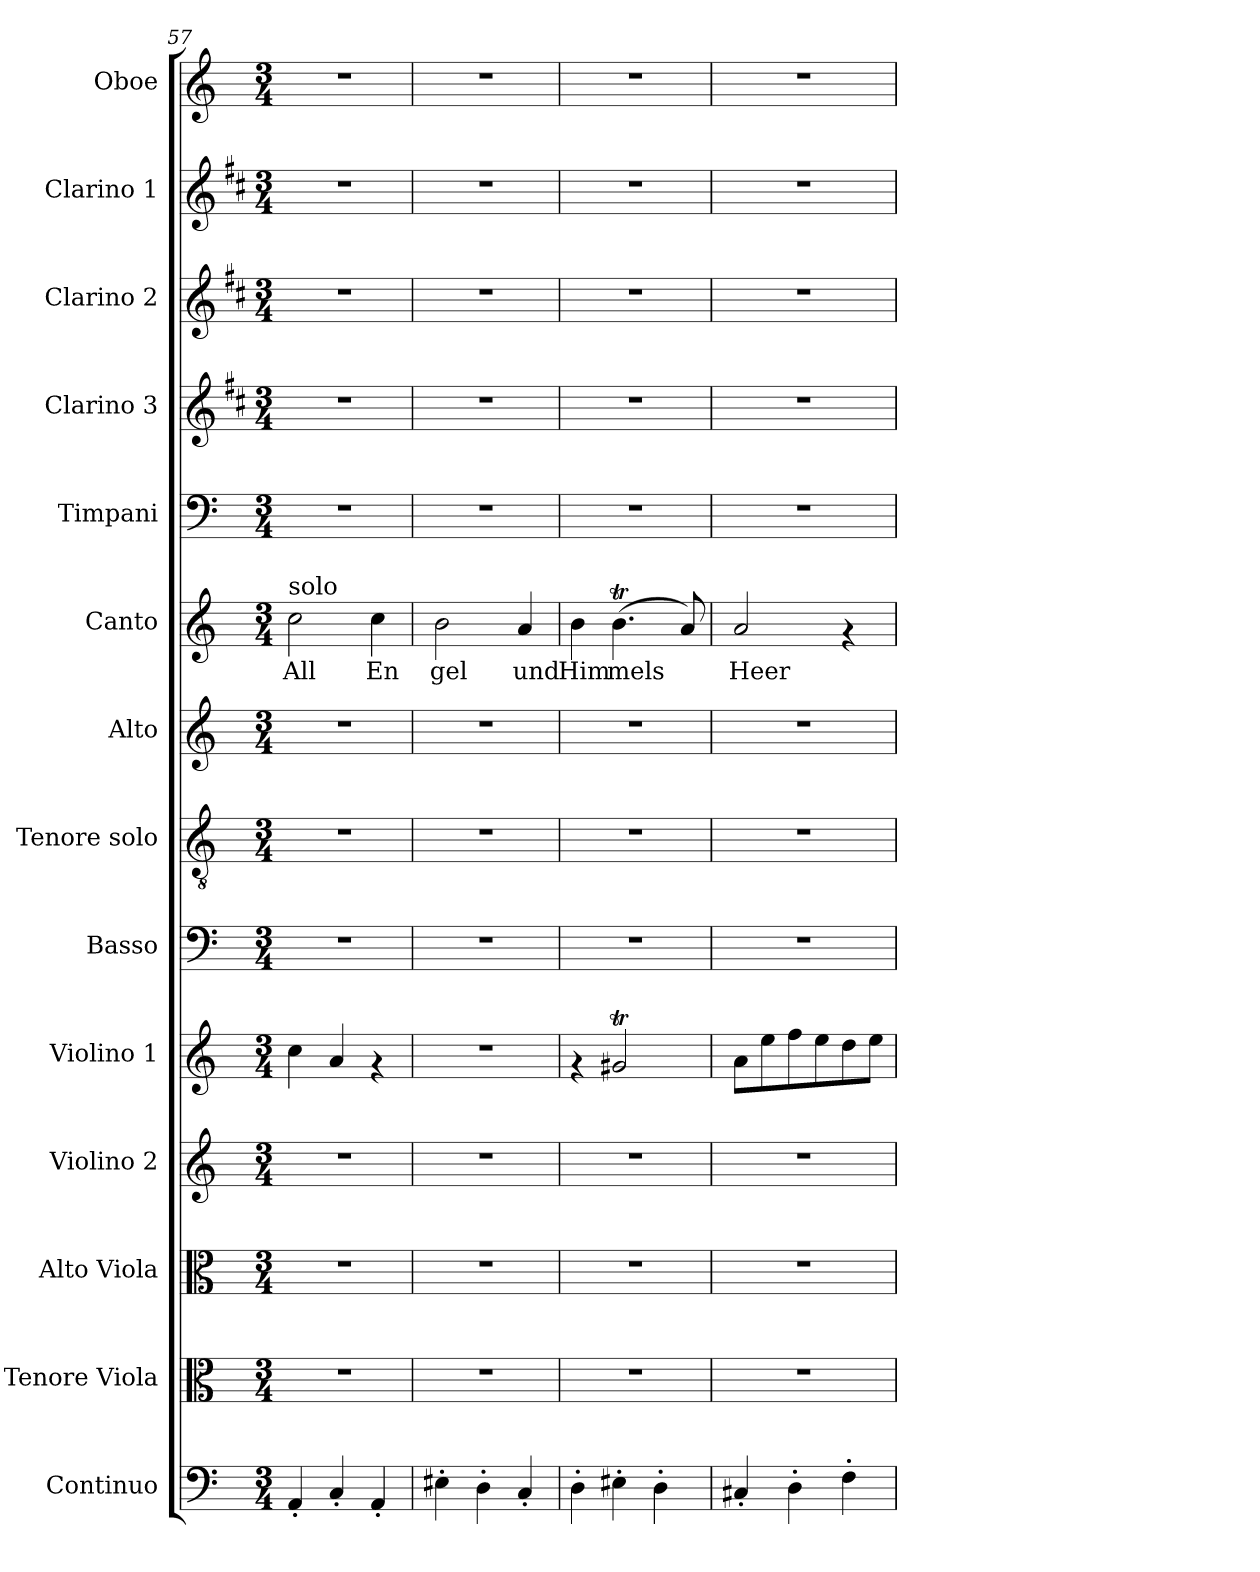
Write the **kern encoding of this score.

**kern	**kern	**kern	**kern	**kern	**kern	**kern	**kern	**kern	**text	**kern	**kern	**kern	**kern	**kern
*part14	*part13	*part12	*part11	*part10	*part9	*part8	*part7	*part6	*part6	*part5	*part4	*part3	*part2	*part1
*staff14	*staff13	*staff12	*staff11	*staff10	*staff9	*staff8	*staff7	*staff6	*staff6	*staff5	*staff4	*staff3	*staff2	*staff1
*I"Continuo	*I"Tenore Viola	*I"Alto Viola	*I"Violino 2	*I"Violino 1	*I"Basso	*I"Tenore solo	*I"Alto	*I"Canto	*	*I"Timpani	*I"Clarino 3	*I"Clarino 2	*I"Clarino 1	*I"Oboe
*I'Continuo	*I'Tenore Viola	*I'Alto Viola	*I'Violino 2	*I'Violino 1	*I'Basso	*I'Tenore	*I'Alto	*I'Canto	*	*I'Timpani	*I'Clarino 3	*I'Clarino 2	*I'Clarino 1	*I'Oboe
*clefF4	*clefC3	*clefC3	*clefG2	*clefG2	*clefF4	*clefGv2	*clefG2	*clefG2	*	*clefF4	*clefG2	*clefG2	*clefG2	*clefG2
*	*	*	*	*	*	*	*	*	*	*	*ITrd1c2	*ITrd1c2	*ITrd1c2	*
*k[]	*k[]	*k[]	*k[]	*k[]	*k[]	*k[]	*k[]	*k[]	*	*k[]	*k[]	*k[]	*k[]	*k[]
*C:	*C:	*C:	*C:	*C:	*C:	*C:	*C:	*C:	*	*C:	*C:	*C:	*C:	*C:
*M3/4	*M3/4	*M3/4	*M3/4	*M3/4	*M3/4	*M3/4	*M3/4	*M3/4	*	*M3/4	*M3/4	*M3/4	*M3/4	*M3/4
=57	=57	=57	=57	=57	=57	=57	=57	=57	=57	=57	=57	=57	=57	=57
!	!	!	!	!	!	!	!	!LO:TX:a:t=solo	!	!	!	!	!	!
!	!	!	!	!	!	!	!	!	!LO:LY:b:cj	!	!	!	!	!
4AA'</	2.r	2.r	2.r	4cc\	2.r	2.r	2.r	2cc\	All	2.r	2.r	2.r	2.r	2.r
4C'</	.	.	.	4a/	.	.	.	.	.	.	.	.	.	.
!	!	!	!	!	!	!	!	!	!LO:LY:b:cj	!	!	!	!	!
4AA'</	.	.	.	4rf	.	.	.	4cc\	En	.	.	.	.	.
=58	=58	=58	=58	=58	=58	=58	=58	=58	=58	=58	=58	=58	=58	=58
!	!	!	!	!	!	!	!	!	!LO:LY:b:cj	!	!	!	!	!
4E#'>\	2.r	2.r	2.r	2.r	2.r	2.r	2.r	2b\	gel	2.r	2.r	2.r	2.r	2.r
4D'>\	.	.	.	.	.	.	.	.	.	.	.	.	.	.
!	!	!	!	!	!	!	!	!	!LO:LY:b:cj	!	!	!	!	!
4C'</	.	.	.	.	.	.	.	4a/	und	.	.	.	.	.
=59	=59	=59	=59	=59	=59	=59	=59	=59	=59	=59	=59	=59	=59	=59
!	!	!	!	!	!	!	!	!	!LO:LY:b:cj	!	!	!	!	!
4D'>\	2.r	2.r	2.r	4rf	2.r	2.r	2.r	4b\	Him	2.r	2.r	2.r	2.r	2.r
!	!	!	!	!	!	!	!	!	!LO:LY:b:cj	!	!	!	!	!
4E#'>\	.	.	.	2g#Xt/	.	.	.	(>4.bt\	mels	.	.	.	.	.
4D'>\	.	.	.	.	.	.	.	.	.	.	.	.	.	.
!	!	!	!	!	!	!	!	!	!LO:LY:b:cj	!	!	!	!	!
.	.	.	.	.	.	.	.	8a/)	.	.	.	.	.	.
=60	=60	=60	=60	=60	=60	=60	=60	=60	=60	=60	=60	=60	=60	=60
!	!	!	!	!	!	!	!	!	!LO:LY:b:cj	!	!	!	!	!
4C#X'</	2.r	2.r	2.r	8a\L	2.r	2.r	2.r	2a/	Heer	2.r	2.r	2.r	2.r	2.r
.	.	.	.	8ee\	.	.	.	.	.	.	.	.	.	.
4D'>\	.	.	.	8ff\	.	.	.	.	.	.	.	.	.	.
.	.	.	.	8ee\	.	.	.	.	.	.	.	.	.	.
4F'>\	.	.	.	8dd\	.	.	.	4rf	.	.	.	.	.	.
.	.	.	.	8ee\J	.	.	.	.	.	.	.	.	.	.
=	=	=	=	=	=	=	=	=	=	=	=	=	=	=
*-	*-	*-	*-	*-	*-	*-	*-	*-	*-	*-	*-	*-	*-	*-
